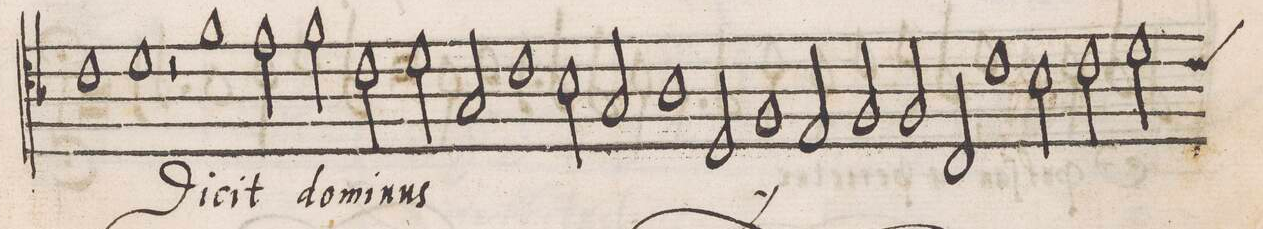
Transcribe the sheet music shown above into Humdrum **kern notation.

**kern	**text
*I"ALTVS	*
*clefC4	*
*k[b-]	*
*met(C|)	*
*M2/1	*
1c	-bi-
=15	=15
1d	-tur
*	*Xij
2r	.
1f	Di-
=16	=16
2e\	-cit
2f\	do-
2c\	-mi-
=17	=17
2d\	-nus
2G/	.
*	*ij
1c	.
=18	=18
2B-\	di-
2G/	.
1A	.
=19	=19
2D/	-cit
1F	do-
2E/	.
=20	=20
2F/	.
2F/	-mi-
2C/	-nus
1c	do-
=21	=21
2B-\	-mi-
2c\	-nus
*custos:c	*
2d\	.
=22	=22
*-	*-
